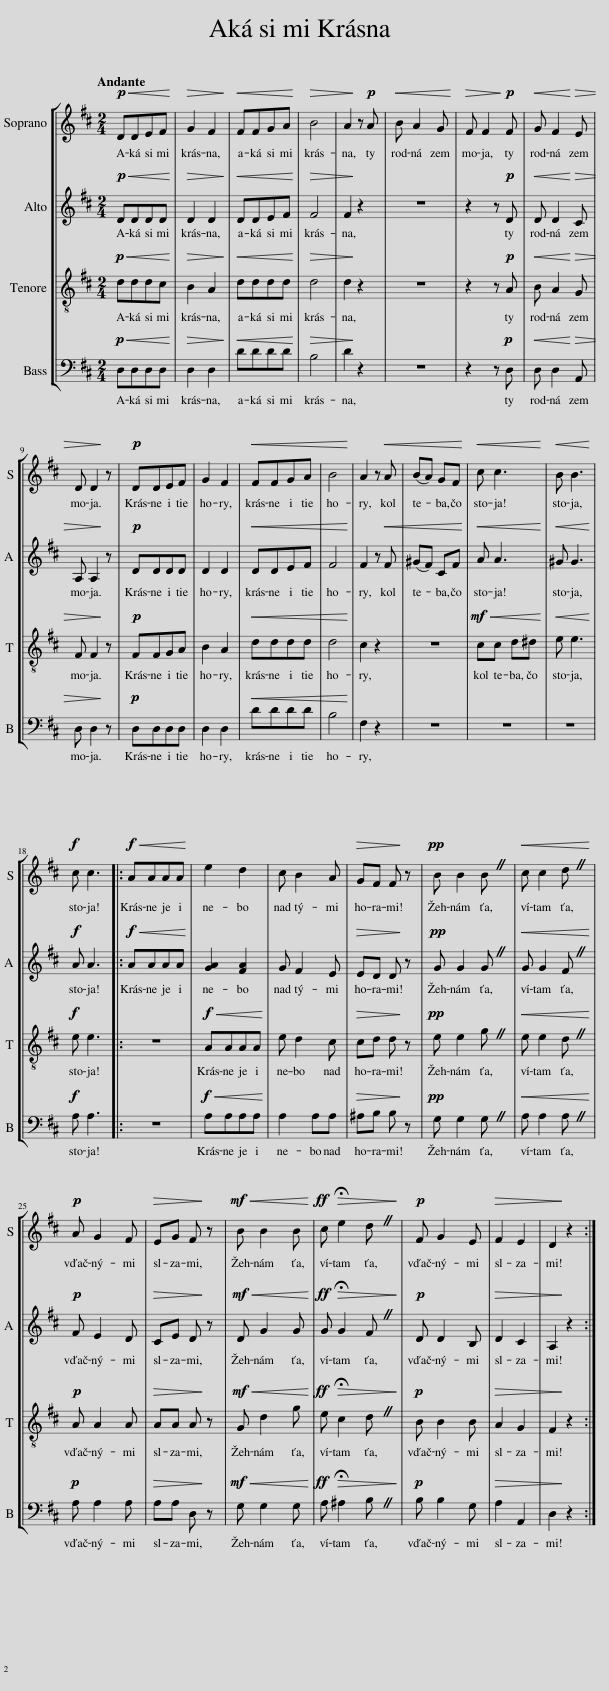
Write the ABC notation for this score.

X:1
%%score [ 1 2 3 4 ]
L:1/8
Q:1/4=92
M:2/4
I:linebreak $
K:D
V:1 treble
V:2 treble
V:3 treble-8
V:4 bass
V:1
!p!!<(! DDEF!<)! |!>(! G2 F2!>)! |!p!!<(! FFGA!<)! |!>(! B4 | A2!>)! z!p! A | %5
!<(! B A2 G!<)! |!>(! F F2!>)!!p! F |!<(! G F2!<)!!>(! E |$ D D2!>)! z |!p! DDEF | %10
 G2 F2 |!<(! FFGA | B4!<)! | A2 z!mp!!<(! A | (BA) GF!<)! | %15
!mf!!<(! c c3!<)! |!<(! B B3!<)! |$!f! c c3 |:!f!!<(! AAAA!<)! | e2 d2 | %20
 c B2 A |!>(! GF F!>)! z |!pp! B B2 B |!<(! c c2 d!<)! |$!p! A G2 F | %25
!>(! EG F!>)! z |!mf!!<(! B B2 B!<)! |!ff! c!>(! !fermata!e2 d!>)! |!p! F G2 E |!>(! F2 E2 | %30
 D2!>)! z2 :| %31
V:2
!p!!<(! DDDD!<)! |!>(! D2 D2!>)! |!p!!<(! DDEF!<)! |!>(! F4 | F2!>)! z2 | %5
 z4 | z2 z!p! D |!<(! D D2!<)!!>(! C |$ A, A,2!>)! z |!p! DDDD | %10
 D2 D2 |!<(! DDEF | F4!<)! | F2 z!mp!!<(! F | (^GF) CF!<)! | %15
!mf!!<(! A A3!<)! |!<(! ^G G3!<)! |$!f! A A3 |:!f!!<(! AAAA!<)! | [GA]2 [FA]2 | %20
 G F2 E |!>(! ED D!>)! z |!pp! G G2 G |!<(! G G2 F!<)! |$!p! F E2 D | %25
!>(! CE D!>)! z |!mf!!<(! D G2 G!<)! |!ff! G!>(! !fermata!G2 F!>)! |!p! D D2 B, |!>(! D2 C2 | %30
 A,2!>)! z2 :| %31
V:3
!p!!<(! dddc!<)! |!>(! B2 A2!>)! |!p!!<(! dddd!<)! |!>(! d4 | d2!>)! z2 | %5
 z4 | z2 z!p! A |!<(! B A2!<)!!>(! G |$ F F2!>)! z |!p! FFGA | %10
 B2 A2 |!<(! dddd | d4!<)! | c2 z2 | z4 | %15
!mf!!<(! cc d^d!<)! |!<(! e e3!<)! |$!f! e e3 |: z4 |!f!!<(! AAAA!<)! | %20
 e d2 c |!>(! cd d!>)! z |!pp! e e2 g |!<(! e e2 d!<)! |$!p! A A2 A | %25
!>(! AA A!>)! z |!mf!!<(! G d2 g!<)! |!ff! e!>(! !fermata!c2 d!>)! |!p! B B2 B |!>(! A2 G2 | %30
 F2!>)! z2 :| %31
V:4
!p!!<(! D,D,D,D,!<)! |!>(! D,2 D,2!>)! |!p!!<(! DDDD!<)! |!>(! B,4 | D2!>)! z2 | %5
 z4 | z2 z!p! D, |!<(! D, D,2!<)!!>(! A,, |$ D, D,2!>)! z |!p! D,D,D,D, | %10
 D,2 D,2 |!<(! DDDD | B,4!<)! | F,2 z2 | z4 | %15
 z4 | z4 |$!f! A, A,3 |: z4 |!f!!<(! A,A,A,A,!<)! | %20
 A,2 A,A, |!>(! ^A,B, B,!>)! z |!pp! G, G,2 G, |!<(! A, A,2 A,!<)! |$!p! A, A,2 A, | %25
!>(! A,A, D,!>)! z |!mf!!<(! G, G,2 G,!<)! |!ff! A,!>(! !fermata!^A,2 B,!>)! |!p! B, B,2 G, |!>(! A,2 A,,2 | %30
 D,2!>)! z2 :| %31
